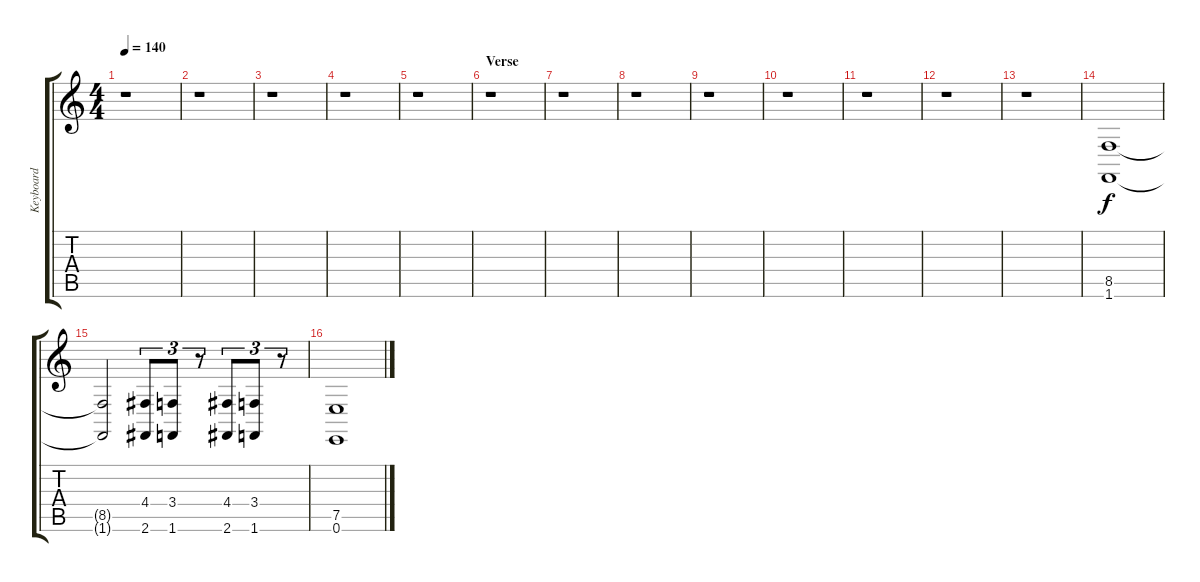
\track ("Keyboard" "Keyboard") {instrument choiraahs}
\staff {score tabs}
\tuning (E4 B3 G3 D3 A2 E2) {hide}
\ts (4 4)
\tempo 140
\clef g2
\ks c
r.1{dy f} |
r.1 |
r.1 |
r.1 |
r.1 |
\section ("" "Verse")
r.1 |
r.1 |
r.1 |
r.1 |
r.1 |
r.1 |
r.1 |
r.1 |
(8.5 1.6).1 |
(8.5{t} 1.6{t}).2 (4.4 2.6).8{tu (3 2)} (3.4 1.6).8{tu (3 2)} r.8{tu (3 2)} (4.4 2.6).8{tu (3 2)} (3.4 1.6).8{tu (3 2)} r.8{tu (3 2)} |
(7.5 0.6).1
